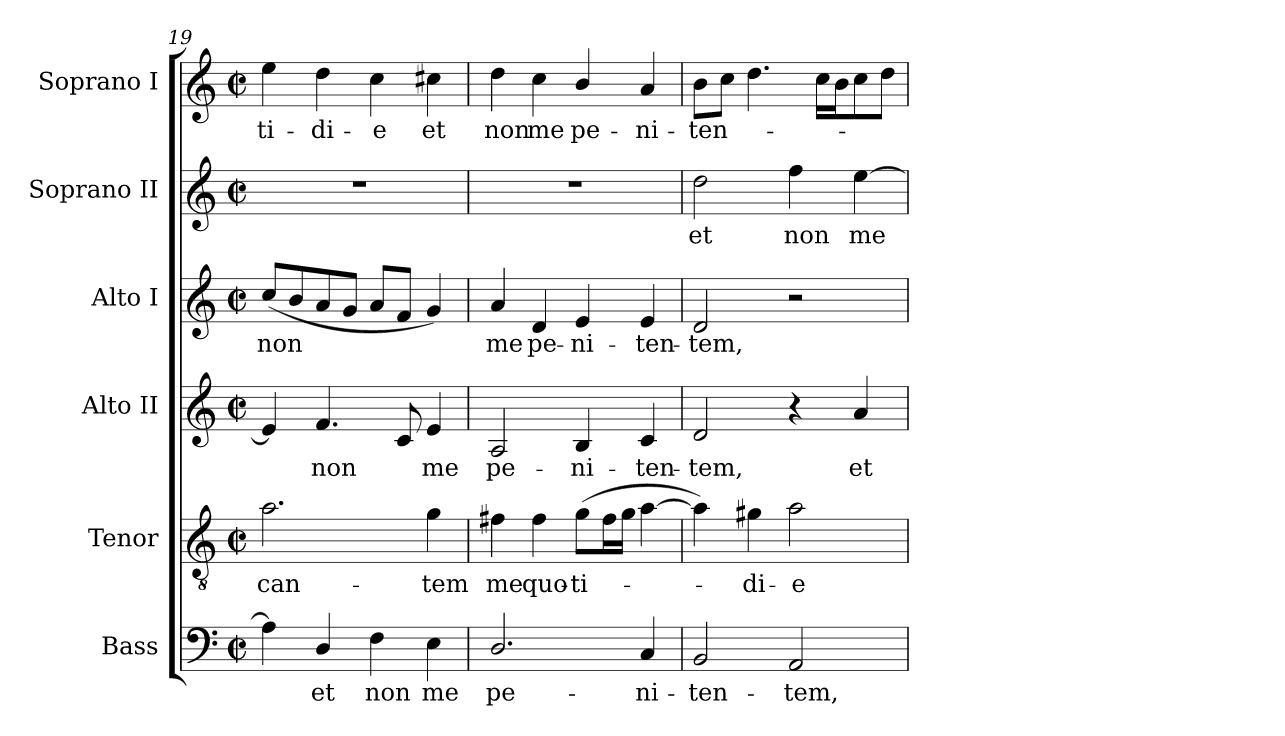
**kern	**text	**kern	**text	**kern	**text	**kern	**text	**kern	**text	**kern	**text
*part6	*part6	*part5	*part5	*part4	*part4	*part3	*part3	*part2	*part2	*part1	*part1
*staff6	*staff6	*staff5	*staff5	*staff4	*staff4	*staff3	*staff3	*staff2	*staff2	*staff1	*staff1
*I"Bass	*	*I"Tenor	*	*I"Alto II	*	*I"Alto I	*	*I"Soprano II	*	*I"Soprano I	*
*I'B.	*	*I'T.	*	*I'A2.	*	*I'A1.	*	*I'S2.	*	*I'S1.	*
*clefF4	*	*clefGv2	*	*clefG2	*	*clefG2	*	*clefG2	*	*clefG2	*
*	*	*ITrd7c12	*	*	*	*	*	*	*	*	*
*k[]	*	*k[]	*	*k[]	*	*k[]	*	*k[]	*	*k[]	*
*C:	*	*C:	*	*C:	*	*C:	*	*C:	*	*C:	*
*M2/2	*	*M2/2	*	*M2/2	*	*M2/2	*	*M2/2	*	*M2/2	*
*met(c|)	*	*met(c|)	*	*met(c|)	*	*met(c|)	*	*met(c|)	*	*met(c|)	*
=19	=19	=19	=19	=19	=19	=19	=19	=19	=19	=19	=19
!	!	!	!LO:LY:b:color=#000000	!	!	!	!	!	!	!	!
!	!	!	!	!	!	!	!LO:LY:b:color=#000000	!	!	!	!
!	!	!	!	!	!	!	!	!	!	!	!LO:LY:b:color=#000000
4Ai\]	.	2.Ai\	-can-	4ei/]	.	(8cci/L	non	1r	.	4eei\	-ti-
.	.	.	.	.	.	8bi/	.	.	.	.	.
!	!LO:LY:b:color=#000000	!	!	!	!	!	!	!	!	!	!
!	!	!	!	!	!LO:LY:b:color=#000000	!	!	!	!	!	!
!	!	!	!	!	!	!	!	!	!	!	!LO:LY:b:color=#000000
4Di/	et	.	.	4.fi/	non	8ai/	.	.	.	4ddi\	-di-
.	.	.	.	.	.	8gi/J	.	.	.	.	.
!	!LO:LY:b:color=#000000	!	!	!	!	!	!	!	!	!	!
!	!	!	!	!	!	!	!	!	!	!	!LO:LY:b:color=#000000
4Fi\	non	.	.	.	.	8ai/L	.	.	.	4cci\	-e
.	.	.	.	8ci/	.	8fi/J	.	.	.	.	.
!	!LO:LY:b:color=#000000	!	!	!	!	!	!	!	!	!	!
!	!	!	!LO:LY:b:color=#000000	!	!	!	!	!	!	!	!
!	!	!	!	!	!LO:LY:b:color=#000000	!	!	!	!	!	!
!	!	!	!	!	!	!	!	!	!	!	!LO:LY:b:color=#000000
4Ei\	me	4Gi\	-tem	4ei/	me	4gi/)	.	.	.	4cc#Xi\	et
=20	=20	=20	=20	=20	=20	=20	=20	=20	=20	=20	=20
!	!LO:LY:b:color=#000000	!	!	!	!	!	!	!	!	!	!
!	!	!	!LO:LY:b:color=#000000	!	!	!	!	!	!	!	!
!	!	!	!	!	!LO:LY:b:color=#000000	!	!	!	!	!	!
!	!	!	!	!	!	!	!LO:LY:b:color=#000000	!	!	!	!
!	!	!	!	!	!	!	!	!	!	!	!LO:LY:b:color=#000000
2.Di/	pe-	4F#Xi\	me	2Ai/	pe-	4ai/	me	1r	.	4ddi\	non
!	!	!	!LO:LY:b:color=#000000	!	!	!	!	!	!	!	!
!	!	!	!	!	!	!	!LO:LY:b:color=#000000	!	!	!	!
!	!	!	!	!	!	!	!	!	!	!	!LO:LY:b:color=#000000
.	.	4F#i\	quo-	.	.	4di/	pe-	.	.	4cci\	me
!	!	!	!LO:LY:b:color=#000000	!	!	!	!	!	!	!	!
!	!	!	!	!	!LO:LY:b:color=#000000	!	!	!	!	!	!
!	!	!	!	!	!	!	!LO:LY:b:color=#000000	!	!	!	!
!	!	!	!	!	!	!	!	!	!	!	!LO:LY:b:color=#000000
.	.	(8Gi\L	-ti-	4Bi/	-ni-	4ei/	-ni-	.	.	4bi/	pe-
.	.	16F#i\L	.	.	.	.	.	.	.	.	.
.	.	16Gi\JJ	.	.	.	.	.	.	.	.	.
!	!LO:LY:b:color=#000000	!	!	!	!	!	!	!	!	!	!
!	!	!	!	!	!LO:LY:b:color=#000000	!	!	!	!	!	!
!	!	!	!	!	!	!	!LO:LY:b:color=#000000	!	!	!	!
!	!	!	!	!	!	!	!	!	!	!	!LO:LY:b:color=#000000
4Ci/	-ni-	[4Ai\	.	4ci/	-ten-	4ei/	-ten-	.	.	4ai/	-ni-
=21	=21	=21	=21	=21	=21	=21	=21	=21	=21	=21	=21
!	!LO:LY:b:color=#000000	!	!	!	!	!	!	!	!	!	!
!	!	!	!	!	!LO:LY:b:color=#000000	!	!	!	!	!	!
!	!	!	!	!	!	!	!LO:LY:b:color=#000000	!	!	!	!
!	!	!	!	!	!	!	!	!	!LO:LY:b:color=#000000	!	!
!	!	!	!	!	!	!	!	!	!	!	!LO:LY:b:color=#000000
2BBi/	-ten-	4Ai\])	.	2di/	-tem,	2di/	-tem,	2ddi\	et	8bi\L	-ten-
.	.	.	.	.	.	.	.	.	.	8cci\J	.
!	!	!	!LO:LY:b:color=#000000	!	!	!	!	!	!	!	!
.	.	4G#Xi\	-di-	.	.	.	.	.	.	4.ddi\	.
!	!LO:LY:b:color=#000000	!	!	!	!	!	!	!	!	!	!
!	!	!	!LO:LY:b:color=#000000	!	!	!	!	!	!	!	!
!	!	!	!	!	!	!	!	!	!LO:LY:b:color=#000000	!	!
2AAi/	-tem,	2Ai\	-e	4r	.	2r	.	4ffi\	non	.	.
.	.	.	.	.	.	.	.	.	.	16cci\LL	.
.	.	.	.	.	.	.	.	.	.	16bi\J	.
!	!	!	!	!	!LO:LY:b:color=#000000	!	!	!	!	!	!
!	!	!	!	!	!	!	!	!	!LO:LY:b:color=#000000	!	!
.	.	.	.	4ai/	et	.	.	[4eei\	me	8cci\	.
.	.	.	.	.	.	.	.	.	.	8ddi\J	.
=	=	=	=	=	=	=	=	=	=	=	=
*-	*-	*-	*-	*-	*-	*-	*-	*-	*-	*-	*-
